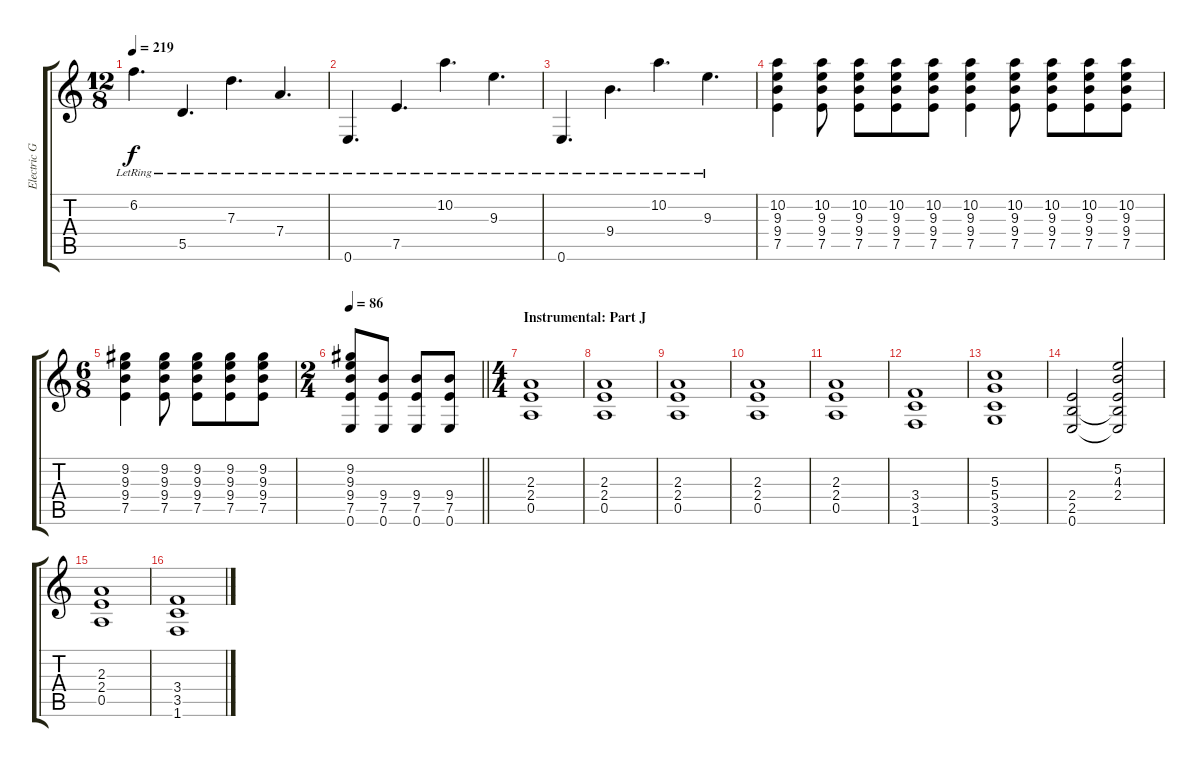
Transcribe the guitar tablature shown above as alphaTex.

\track ("Electric Guitar II" "Electric G") {instrument distortionguitar bank 1}
\staff {score tabs}
\tuning (E4 B3 G3 D3 A2 E2) {hide}
\ts (12 8)
\tempo 219
\clef g2
\ks c
6.2{lr}.4{d dy f} 5.5{lr}.4{d} 7.3{lr}.4{d} 7.4{lr}.4{d} |
0.6{lr}.4{d} 7.5{lr}.4{d} 10.2{lr}.4{d} 9.3{lr}.4{d} |
0.6{lr}.4{d} 9.4{lr}.4{d} 10.2{lr}.4{d} 9.3{lr}.4{d} |
(10.2 9.3 9.4 7.5).4 (10.2 9.3 9.4 7.5).8 (10.2 9.3 9.4 7.5).8 (10.2 9.3 9.4 7.5).8 (10.2 9.3 9.4 7.5).8 (10.2 9.3 9.4 7.5).4 (10.2 9.3 9.4 7.5).8 (10.2 9.3 9.4 7.5).8 (10.2 9.3 9.4 7.5).8 (10.2 9.3 9.4 7.5).8 |
\ts (6 8)
(9.2 9.3 9.4 7.5).4 (9.2 9.3 9.4 7.5).8 (9.2 9.3 9.4 7.5).8 (9.2 9.3 9.4 7.5).8 (9.2 9.3 9.4 7.5).8 |
\ts (2 4)
\tempo 86
\barLineRight lightlight
(9.2 9.3 9.4 7.5 0.6).8 (9.4 7.5 0.6).8 (9.4 7.5 0.6).8 (9.4 7.5 0.6).8 |
\ts (4 4)
\section ("" "Instrumental: Part J")
(2.3 2.4 0.5).1 |
(2.3 2.4 0.5).1 |
(2.3 2.4 0.5).1 |
(2.3 2.4 0.5).1 |
(2.3 2.4 0.5).1 |
(3.4 3.5 1.6).1 |
(5.3 5.4 3.5 3.6).1 |
(2.4 2.5 0.6).2 (5.2 4.3 2.4 2.5{t} 0.6{t}).2 |
(2.3 2.4 0.5).1 |
(3.4 3.5 1.6).1
